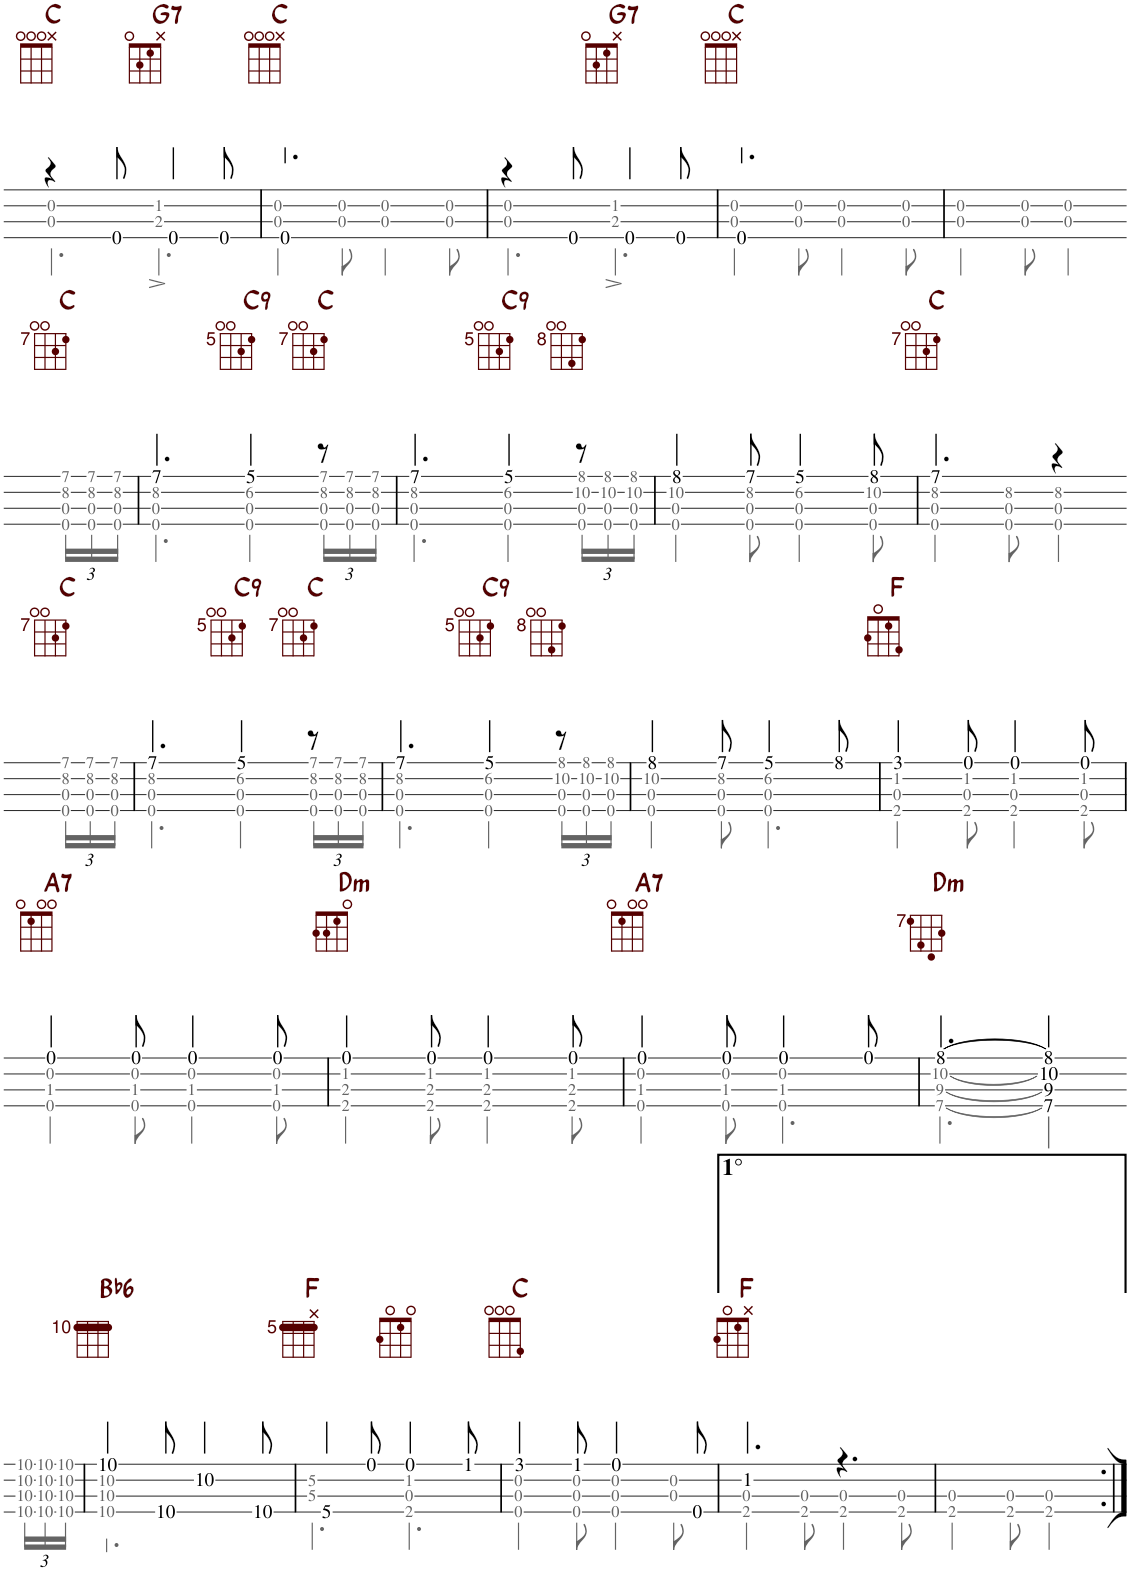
**kern	**harte
*part1	*part1
*staff1	*
*I"Ukulélé [Tablature]	*
!!LO:PB:g=z
*k[]	*
*M6/8	*
=26	=26
*^	*
4r	4.c!i\ 4.e!i\	C:maj
8g/	.	.
!	!	!LO:H:kt=7
4g/	4.d!i\^ 4.f!i\^	G:7
8g/	.	.
=27	=27	=27
2.g/	4c!i\ 4e!i\	C:maj
.	8c!i\ 8e!i\	.
.	4c!i\ 4e!i\	.
.	8c!i\ 8e!i\	.
=28	=28	=28
4r	4.c!i\ 4.e!i\	.
8g/	.	.
!	!	!LO:H:kt=7
4g/	4.d!i\^ 4.f!i\^	G:7
8g/	.	.
=29	=29	=29
2.g/	4c!i\ 4e!i\	C:maj
.	8c!i\ 8e!i\	.
.	4c!i\ 4e!i\	.
.	8c!i\ 8e!i\	.
=30	=30	=30
4.ryy	4c!i\ 4e!i\	.
.	8c!i\ 8e!i\	.
4ryy	4c!i\ 4e!i\	.
!!LO:LB:g=z	!!
=31-	=31-	=31-
*	*Xbrackettup	*
8ryy	24g!i\ 24c!i\ 24cc!i\ 24ee!i\LL	C:maj
.	24g!i\ 24c!i\ 24cc!i\ 24ee!i\	.
.	24g!i\ 24c!i\ 24cc!i\ 24ee!i\JJ	.
=32	=32	=32
4.ee/	4.g!i\ 4.c!i\ 4.cc!i\	.
!	!	!LO:H:kt=9
4dd/	4g!i\ 4c!i\ 4b-!i\	C:9
8r	24g!i\ 24c!i\ 24cc!i\ 24ee!i\LL	C:maj
.	24g!i\ 24c!i\ 24cc!i\ 24ee!i\	.
.	24g!i\ 24c!i\ 24cc!i\ 24ee!i\JJ	.
=33	=33	=33
4.ee/	4.g!i\ 4.c!i\ 4.cc!i\	.
!	!	!LO:H:kt=9
4dd/	4g!i\ 4c!i\ 4b-!i\	C:9
8r	24g!i\ 24c!i\ 24dd!i\ 24ff!i\LL	.
.	24g!i\ 24c!i\ 24dd!i\ 24ff!i\	.
.	24g!i\ 24c!i\ 24dd!i\ 24ff!i\JJ	.
=34	=34	=34
4ff/	4g!i\ 4c!i\ 4dd!i\	.
8ee/	8g!i\ 8c!i\ 8cc!i\	.
4dd/	4g!i\ 4c!i\ 4b-!i\	.
8ff/	8g!i\ 8c!i\ 8dd!i\	.
=35	=35	=35
4.ee/	4g!i\ 4c!i\ 4cc!i\	C:maj
.	8g!i\ 8c!i\ 8cc!i\	.
4r	4g!i\ 4c!i\ 4cc!i\	.
!!LO:LB:g=z	!!
=36-	=36-	=36-
8ryy	24g!i\ 24c!i\ 24cc!i\ 24ee!i\LL	C:maj
.	24g!i\ 24c!i\ 24cc!i\ 24ee!i\	.
.	24g!i\ 24c!i\ 24cc!i\ 24ee!i\JJ	.
=37	=37	=37
4.ee/	4.g!i\ 4.c!i\ 4.cc!i\	.
!	!	!LO:H:kt=9
4dd/	4g!i\ 4c!i\ 4b-!i\	C:9
8r	24g!i\ 24c!i\ 24cc!i\ 24ee!i\LL	C:maj
.	24g!i\ 24c!i\ 24cc!i\ 24ee!i\	.
.	24g!i\ 24c!i\ 24cc!i\ 24ee!i\JJ	.
=38	=38	=38
4.ee/	4.g!i\ 4.c!i\ 4.cc!i\	.
!	!	!LO:H:kt=9
4dd/	4g!i\ 4c!i\ 4b-!i\	C:9
8r	24g!i\ 24c!i\ 24dd!i\ 24ff!i\LL	.
.	24g!i\ 24c!i\ 24dd!i\ 24ff!i\	.
.	24g!i\ 24c!i\ 24dd!i\ 24ff!i\JJ	.
=39	=39	=39
4ff/	4g!i\ 4c!i\ 4dd!i\	.
8ee/	8g!i\ 8c!i\ 8cc!i\	.
4dd/	4.g!i\ 4.c!i\ 4.b-!i\	.
8ff/	.	.
=40	=40	=40
4cc/	4a!i\ 4c!i\ 4f!i\	F:maj
8a/	8a!i\ 8c!i\ 8f!i\	.
4a/	4a!i\ 4c!i\ 4f!i\	.
8a/	8a!i\ 8c!i\ 8f!i\	.
!!LO:LB:g=z	!!
=41	=41	=41
!	!	!LO:H:kt=7
4a/	4g!i\ 4c#!i\ 4e!i\	A:7
8a/	8g!i\ 8c#!i\ 8e!i\	.
4a/	4g!i\ 4c#!i\ 4e!i\	.
8a/	8g!i\ 8c#!i\ 8e!i\	.
=42	=42	=42
!	!	!LO:H:kt=m
4a/	4a!i\ 4d!i\ 4f!i\	D:min
8a/	8a!i\ 8d!i\ 8f!i\	.
4a/	4a!i\ 4d!i\ 4f!i\	.
8a/	8a!i\ 8d!i\ 8f!i\	.
=43	=43	=43
!	!	!LO:H:kt=7
4a/	4g!i\ 4c#!i\ 4e!i\	A:7
8a/	8g!i\ 8c#!i\ 8e!i\	.
4a/	4.g!i\ 4.c#!i\ 4.e!i\	.
8a/	.	.
=44	=44	=44
!	!	!LO:H:kt=m
[4.ff/	[4.dd!i\ [4.a!i\ [4.dd!i\	D:min
4ff/]	4dd\] 4a\] 4dd\]	.
!!LO:LB:g=z	!!
=45-	=45-	=45-
8ryy	24ff!i\ 24a#!i\ 24dd!i\ 24gg!i\LL	.
.	24ff!i\ 24a#!i\ 24dd!i\ 24gg!i\	.
.	24ff!i\ 24a#!i\ 24dd!i\ 24gg!i\JJ	.
=46	=46	=46
!	!	!LO:H:kt=6
4gg/	2.ff!i\ 2.b-!i\ 2.dd!i\	Bb:maj6
8ff/	.	.
4dd/	.	.
8ff/	.	.
=47	=47	=47
4cc/	4.f!i\ 4.a!i\	F:maj
8a/	.	.
4a/	4.a!i\ 4.c!i\ 4.f!i\	.
8b-/	.	.
=48	=48	=48
4cc/	4g!i\ 4c!i\ 4e!i\	C:maj
8b-/	8g!i\ 8c!i\ 8e!i\	.
4a/	4g!i\ 4c!i\ 4e!i\	.
8g/	8c!i\ 8e!i\	.
=49	=49	=49
4.f/	4a!i\ 4c!i\	F:maj
.	8a!i\ 8c!i\	.
4.r	4a!i\ 4c!i\	.
.	8a!i\ 8c!i\	.
=50	=50	=50
4.ryy	4a!i\ 4c!i\	.
.	8a!i\ 8c!i\	.
4ryy	4a!i\ 4c!i\	.
*v	*v	*
=:|!	=:|!
*-	*-
